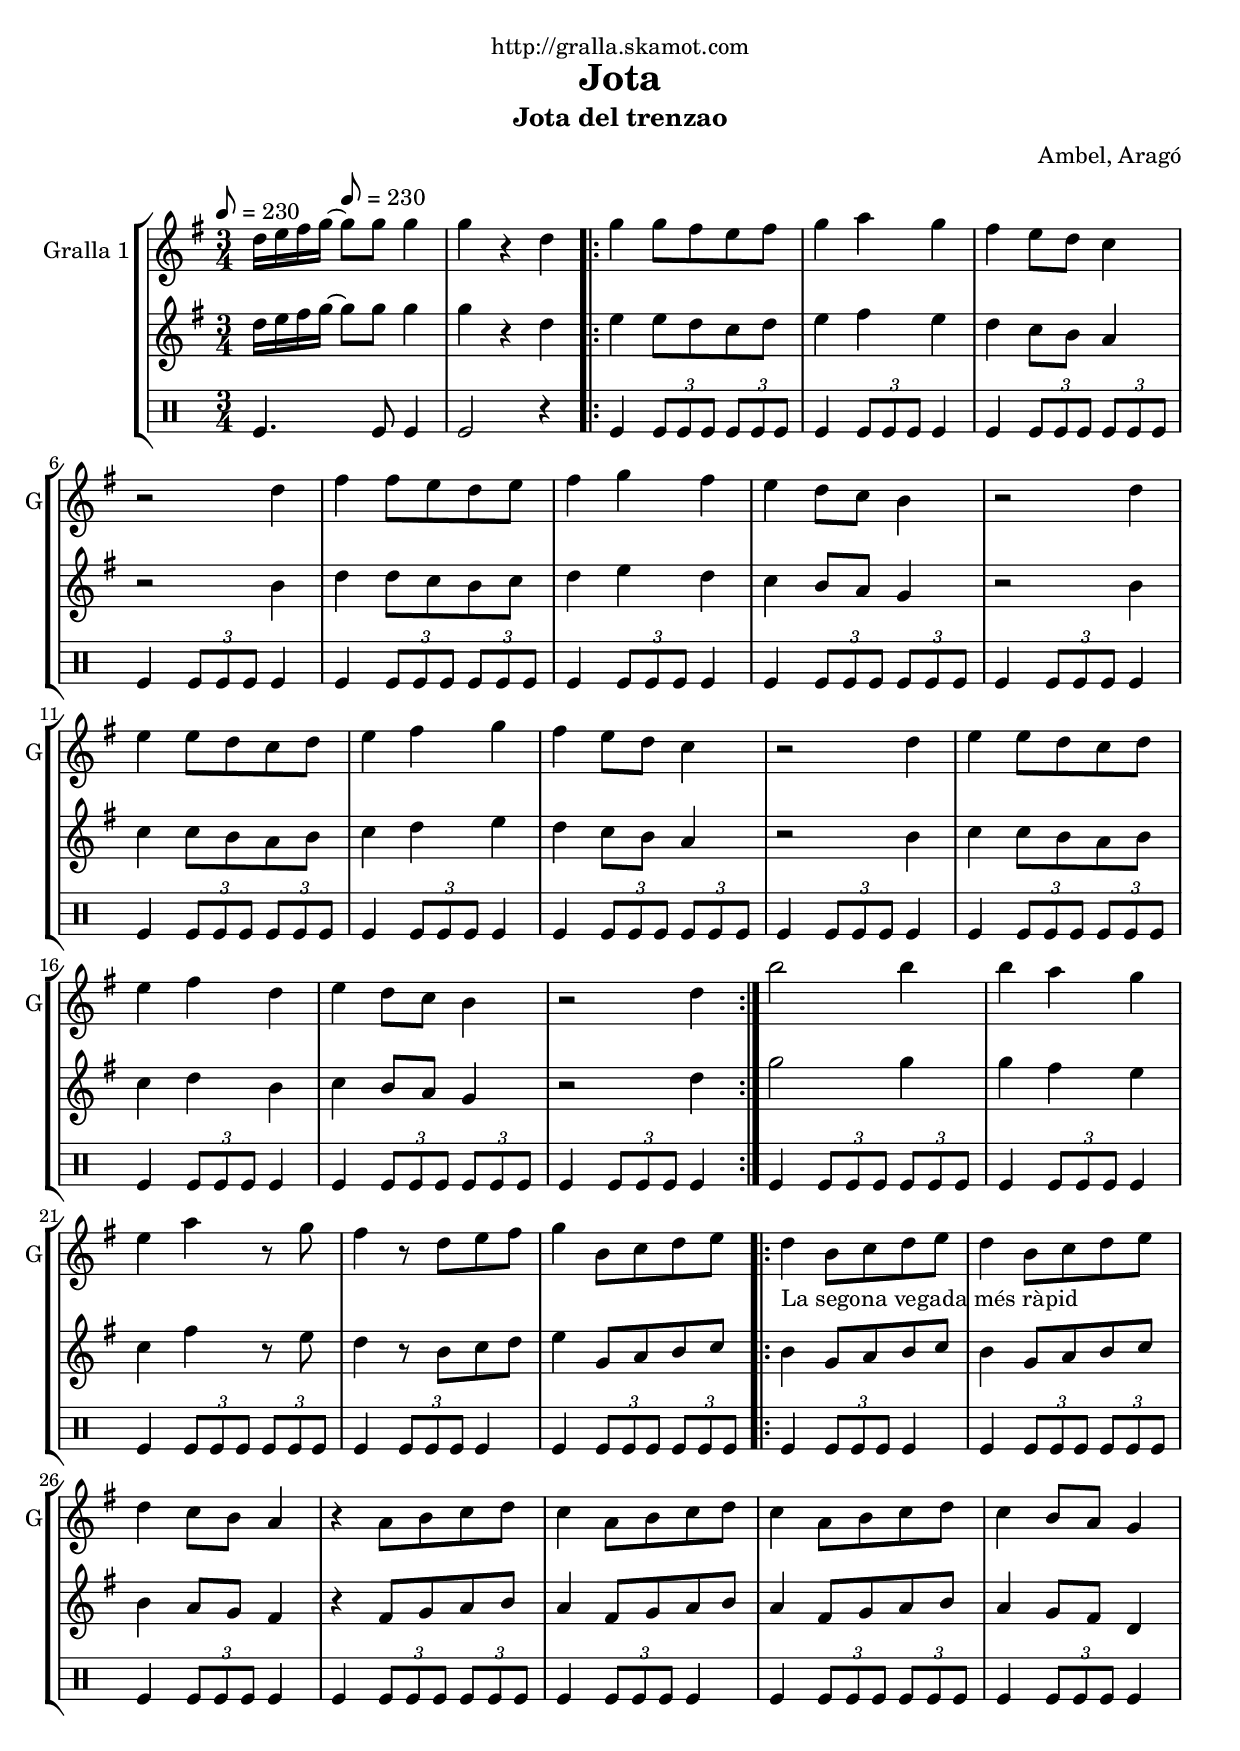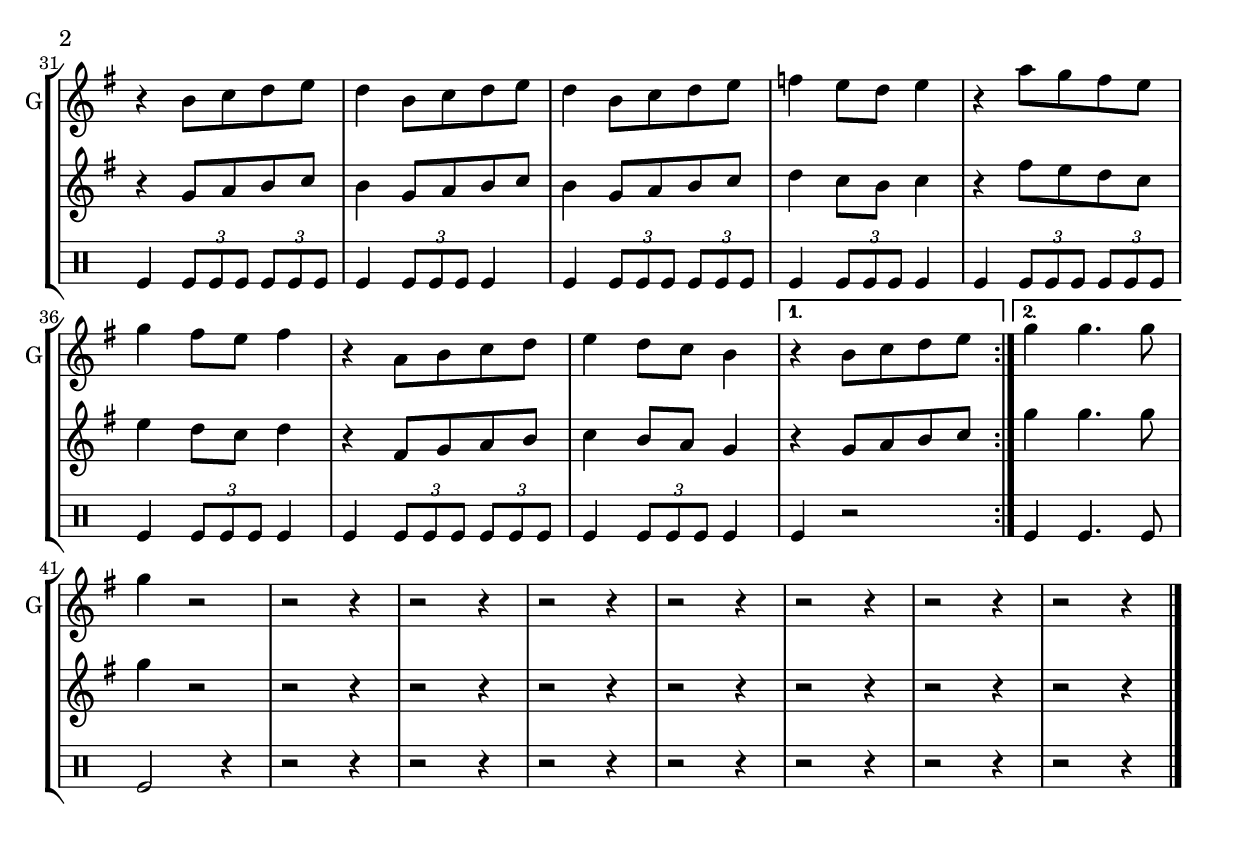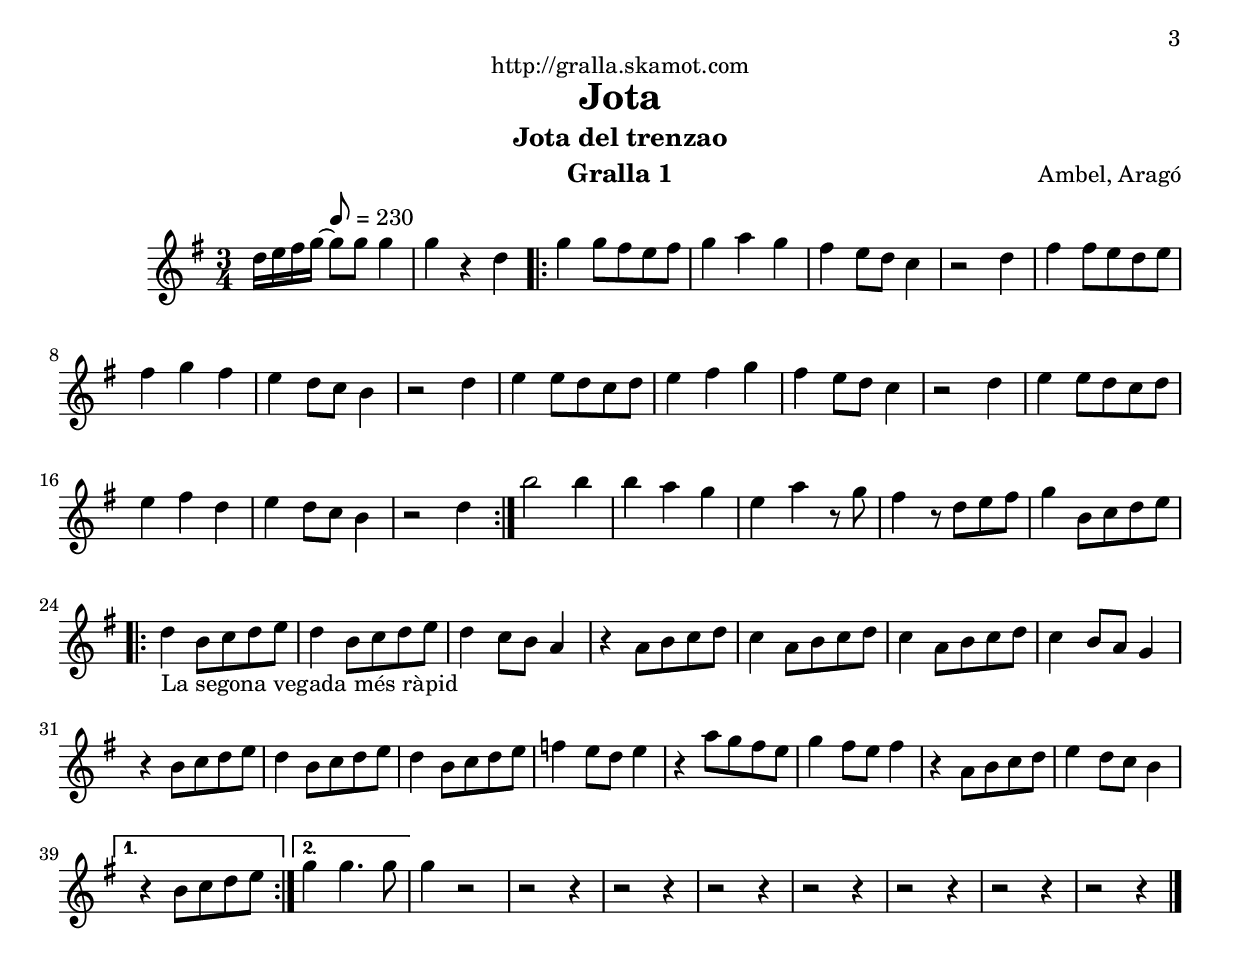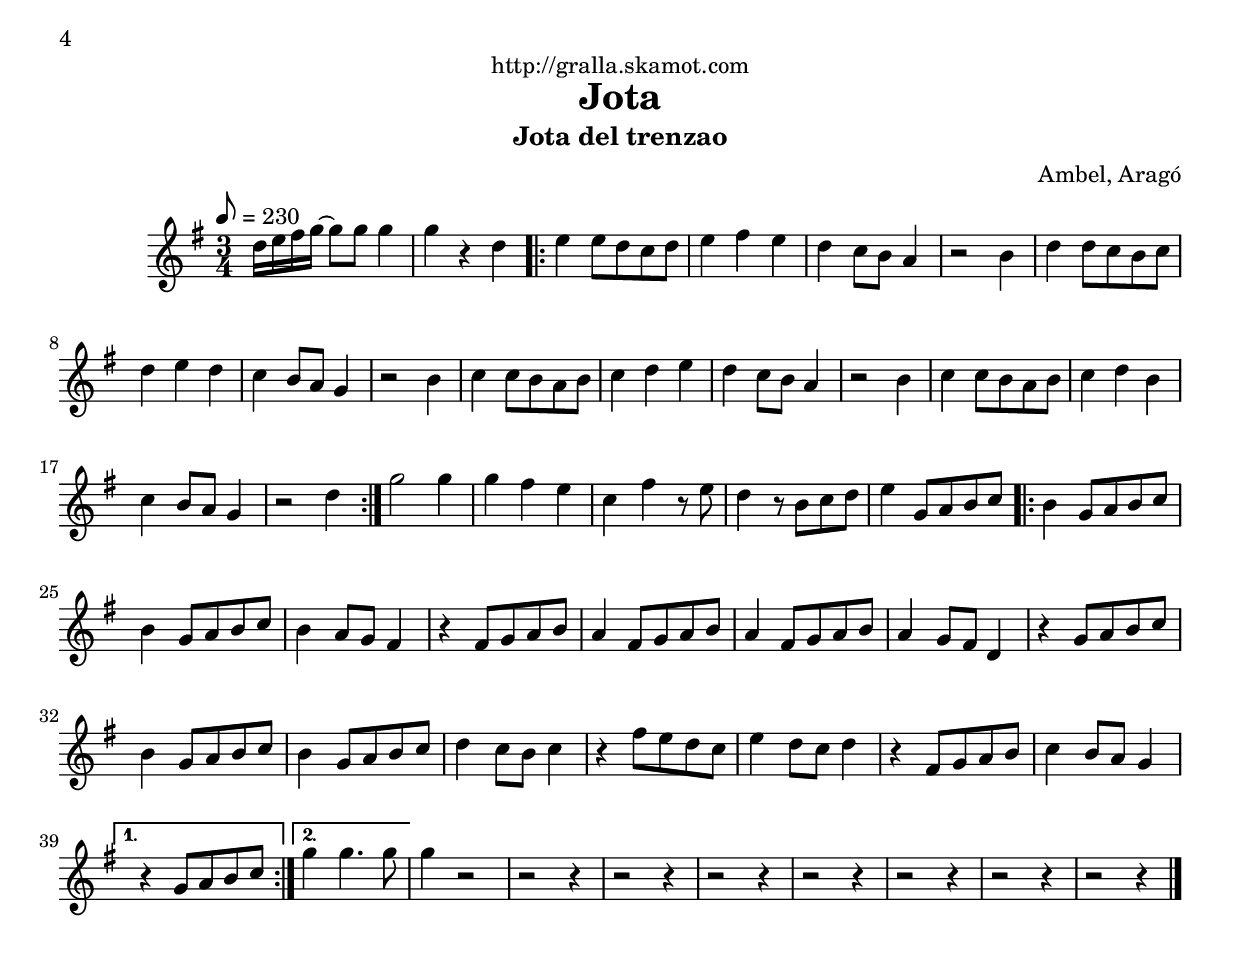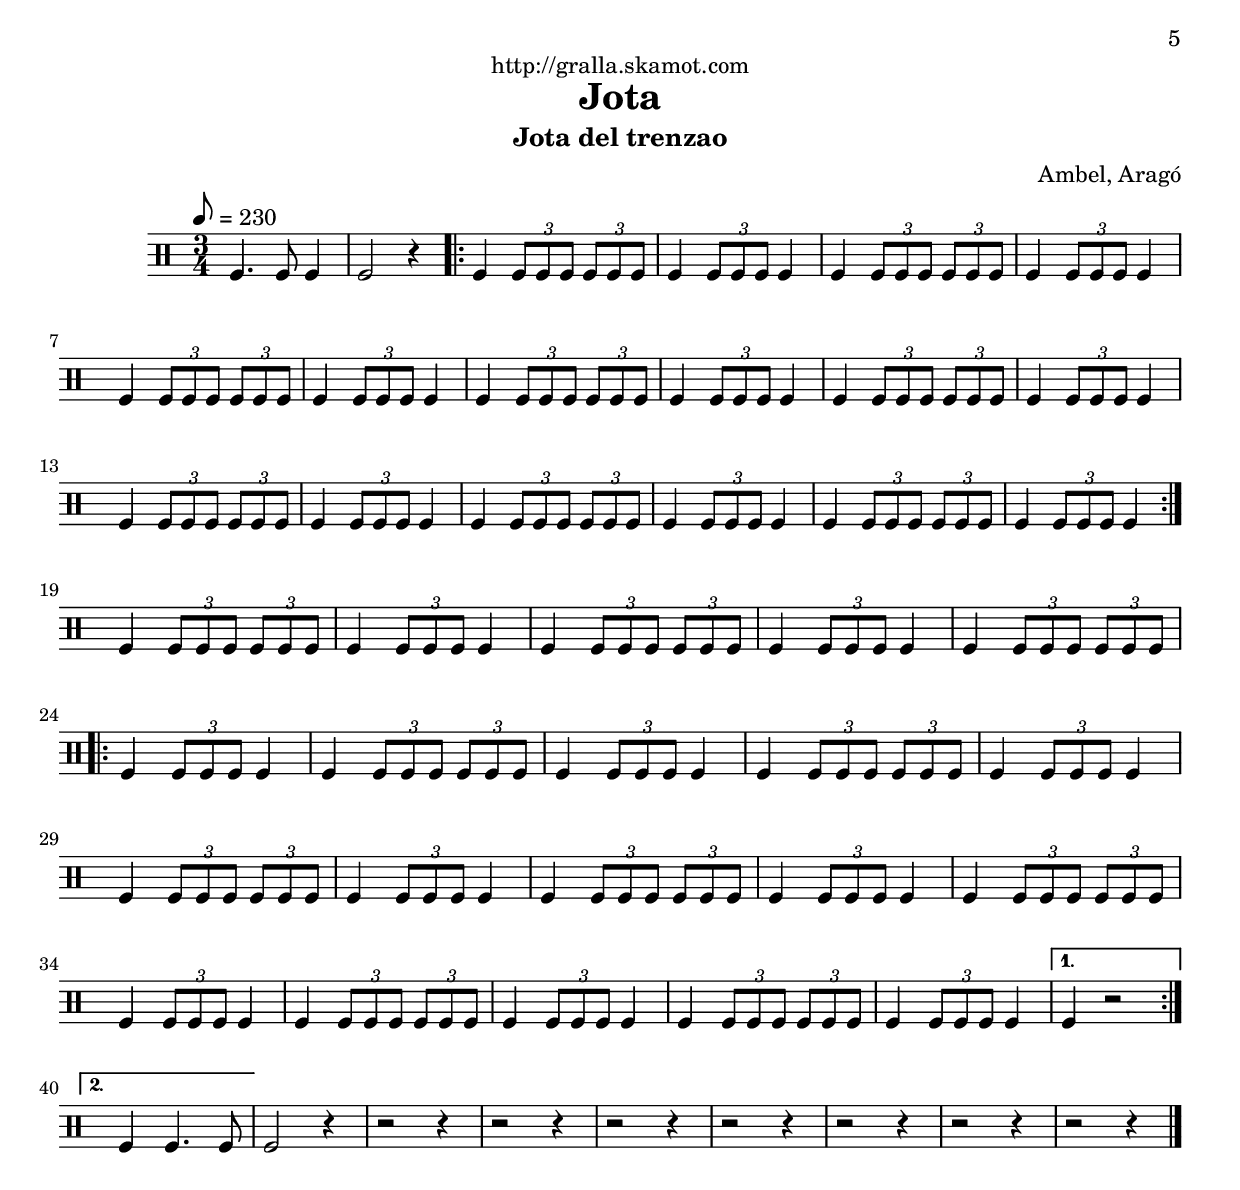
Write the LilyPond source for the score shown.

\version "2.16.2"

\header {
  dedication="http://gralla.skamot.com"
  title="Jota"
  subtitle="Jota del trenzao"
  subsubtitle=""
  poet=""
  meter=""
  piece=""
  composer="Ambel, Aragó"
  arranger=""
  opus=""
  instrument=""
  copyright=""
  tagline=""
}

liniaroAa =
\relative d''
{
  \clef treble
  \key g \major
  \time 3/4
  d16 e fis g ~ \tempo 8 = 230 g8 g g4  |
  g4 r d  |
  \repeat volta 2 { g4 g8 fis e fis  |
  g4 a g  |
  %05
  fis4 e8 d c4  |
  r2 d4  |
  fis4 fis8 e d e  |
  fis4 g fis  |
  e4 d8 c b4  |
  %10
  r2 d4  |
  e4 e8 d c d  |
  e4 fis g  |
  fis4 e8 d c4  |
  r2 d4  |
  %15
  e4 e8 d c d  |
  e4 fis d  |
  e4 d8 c b4  |
  r2 d4  | }
  b'2 b4  |
  %20
  b4 a g  |
  e4 a r8 g  |
  fis4 r8 d e fis  |
  g4 b,8 c d e  |
  \repeat volta 2 { d4 _"La segona vegada més ràpid" b8 c d e  |
  %25
  d4 b8 c d e  |
  d4 c8 b a4  |
  r4 a8 b c d  |
  c4 a8 b c d  |
  c4 a8 b c d  |
  %30
  c4 b8 a g4  |
  r4 b8 c d e  |
  d4 b8 c d e  |
  d4 b8 c d e  |
  f4 e8 d e4  |
  %35
  r4 a8 g fis e  |
  g4 fis8 e fis4  |
  r4 a,8 b c d  |
  e4 d8 c b4 }
  \alternative { { r4 b8 c d e }
  %40
  { g4 g4. g8 } }
  g4 r2  |
  r2 r4  |
  r2 r4  |
  r2 r4  |
  %45
  r2 r4  |
  r2 r4  |
  r2 r4  |
  r2 r4  \bar "|."
}

liniaroAb =
\relative d''
{
  \tempo 8 = 230
  \clef treble
  \key g \major
  \time 3/4
  d16 e fis g ~ g8 g g4  |
  g4 r d  |
  \repeat volta 2 { e4 e8 d c d  |
  e4 fis e  |
  %05
  d4 c8 b a4  |
  r2 b4  |
  d4 d8 c b c  |
  d4 e d  |
  c4 b8 a g4  |
  %10
  r2 b4  |
  c4 c8 b a b  |
  c4 d e  |
  d4 c8 b a4  |
  r2 b4  |
  %15
  c4 c8 b a b  |
  c4 d b  |
  c4 b8 a g4  |
  r2 d'4  | }
  g2 g4  |
  %20
  g4 fis e  |
  c4 fis r8 e  |
  d4 r8 b c d  |
  e4 g,8 a b c  |
  \repeat volta 2 { b4 g8 a b c  |
  %25
  b4 g8 a b c  |
  b4 a8 g fis4  |
  r4 fis8 g a b  |
  a4 fis8 g a b  |
  a4 fis8 g a b  |
  %30
  a4 g8 fis d4  |
  r4 g8 a b c  |
  b4 g8 a b c  |
  b4 g8 a b c  |
  d4 c8 b c4  |
  %35
  r4 fis8 e d c  |
  e4 d8 c d4  |
  r4 fis,8 g a b  |
  c4 b8 a g4 }
  \alternative { { r4 g8 a b c }
  %40
  { g'4 g4. g8 } }
  g4 r2  |
  r2 r4  |
  r2 r4  |
  r2 r4  |
  %45
  r2 r4  |
  r2 r4  |
  r2 r4  |
  r2 r4  \bar "|."
}

liniaroAc =
\drummode
{
  \tempo 8 = 230
  \time 3/4
  tomfl4. tomfl8 tomfl4  |
  tomfl2 r4  |
  \repeat volta 2 { tomfl4 \times 2/3 { tomfl8 tomfl tomfl } \times 2/3 { tomfl tomfl tomfl }  |
  tomfl4 \times 2/3 { tomfl8 tomfl tomfl } tomfl4  |
  %05
  tomfl4 \times 2/3 { tomfl8 tomfl tomfl } \times 2/3 { tomfl tomfl tomfl }  |
  tomfl4 \times 2/3 { tomfl8 tomfl tomfl } tomfl4  |
  tomfl4 \times 2/3 { tomfl8 tomfl tomfl } \times 2/3 { tomfl tomfl tomfl }  |
  tomfl4 \times 2/3 { tomfl8 tomfl tomfl } tomfl4  |
  tomfl4 \times 2/3 { tomfl8 tomfl tomfl } \times 2/3 { tomfl tomfl tomfl }  |
  %10
  tomfl4 \times 2/3 { tomfl8 tomfl tomfl } tomfl4  |
  tomfl4 \times 2/3 { tomfl8 tomfl tomfl } \times 2/3 { tomfl tomfl tomfl }  |
  tomfl4 \times 2/3 { tomfl8 tomfl tomfl } tomfl4  |
  tomfl4 \times 2/3 { tomfl8 tomfl tomfl } \times 2/3 { tomfl tomfl tomfl }  |
  tomfl4 \times 2/3 { tomfl8 tomfl tomfl } tomfl4  |
  %15
  tomfl4 \times 2/3 { tomfl8 tomfl tomfl } \times 2/3 { tomfl tomfl tomfl }  |
  tomfl4 \times 2/3 { tomfl8 tomfl tomfl } tomfl4  |
  tomfl4 \times 2/3 { tomfl8 tomfl tomfl } \times 2/3 { tomfl tomfl tomfl }  |
  tomfl4 \times 2/3 { tomfl8 tomfl tomfl } tomfl4  | }
  tomfl4 \times 2/3 { tomfl8 tomfl tomfl } \times 2/3 { tomfl tomfl tomfl }  |
  %20
  tomfl4 \times 2/3 { tomfl8 tomfl tomfl } tomfl4  |
  tomfl4 \times 2/3 { tomfl8 tomfl tomfl } \times 2/3 { tomfl tomfl tomfl }  |
  tomfl4 \times 2/3 { tomfl8 tomfl tomfl } tomfl4  |
  tomfl4 \times 2/3 { tomfl8 tomfl tomfl } \times 2/3 { tomfl tomfl tomfl }  |
  \repeat volta 2 { tomfl4 \times 2/3 { tomfl8 tomfl tomfl } tomfl4  |
  %25
  tomfl4 \times 2/3 { tomfl8 tomfl tomfl } \times 2/3 { tomfl tomfl tomfl }  |
  tomfl4 \times 2/3 { tomfl8 tomfl tomfl } tomfl4  |
  tomfl4 \times 2/3 { tomfl8 tomfl tomfl } \times 2/3 { tomfl tomfl tomfl }  |
  tomfl4 \times 2/3 { tomfl8 tomfl tomfl } tomfl4  |
  tomfl4 \times 2/3 { tomfl8 tomfl tomfl } \times 2/3 { tomfl tomfl tomfl }  |
  %30
  tomfl4 \times 2/3 { tomfl8 tomfl tomfl } tomfl4  |
  tomfl4 \times 2/3 { tomfl8 tomfl tomfl } \times 2/3 { tomfl tomfl tomfl }  |
  tomfl4 \times 2/3 { tomfl8 tomfl tomfl } tomfl4  |
  tomfl4 \times 2/3 { tomfl8 tomfl tomfl } \times 2/3 { tomfl tomfl tomfl }  |
  tomfl4 \times 2/3 { tomfl8 tomfl tomfl } tomfl4  |
  %35
  tomfl4 \times 2/3 { tomfl8 tomfl tomfl } \times 2/3 { tomfl tomfl tomfl }  |
  tomfl4 \times 2/3 { tomfl8 tomfl tomfl } tomfl4  |
  tomfl4 \times 2/3 { tomfl8 tomfl tomfl } \times 2/3 { tomfl tomfl tomfl }  |
  tomfl4 \times 2/3 { tomfl8 tomfl tomfl } tomfl4 }
  \alternative { { tomfl4 r2 }
  %40
  { tomfl4 tomfl4. tomfl8 } }
  tomfl2 r4  |
  r2 r4  |
  r2 r4  |
  r2 r4  |
  %45
  r2 r4  |
  r2 r4  |
  r2 r4  |
  r2 r4  \bar "|."
}

\bookpart {
  \score {
    \new StaffGroup {
      \override Score.RehearsalMark #'self-alignment-X = #LEFT
      <<
        \new Staff \with {instrumentName = #"Gralla 1" shortInstrumentName = #"G"} \liniaroAa
        \new Staff \with {instrumentName = #"" shortInstrumentName = #" "} \liniaroAb
        \new DrumStaff \with {instrumentName = #"" shortInstrumentName = #" "} \liniaroAc
      >>
    }
    \layout {}
  }
  \score { \unfoldRepeats
    \new StaffGroup {
      \override Score.RehearsalMark #'self-alignment-X = #LEFT
      <<
        \new Staff \with {instrumentName = #"Gralla 1" shortInstrumentName = #"G"} \liniaroAa
        \new Staff \with {instrumentName = #"" shortInstrumentName = #" "} \liniaroAb
        \new DrumStaff \with {instrumentName = #"" shortInstrumentName = #" "} \liniaroAc
      >>
    }
    \midi {
      \set Staff.midiInstrument = "oboe"
      \set DrumStaff.midiInstrument = "drums"
    }
  }
}

\bookpart {
  \header {instrument="Gralla 1"}
  \score {
    \new StaffGroup {
      \override Score.RehearsalMark #'self-alignment-X = #LEFT
      <<
        \new Staff \liniaroAa
      >>
    }
    \layout {}
  }
  \score { \unfoldRepeats
    \new StaffGroup {
      \override Score.RehearsalMark #'self-alignment-X = #LEFT
      <<
        \new Staff \liniaroAa
      >>
    }
    \midi {
      \set Staff.midiInstrument = "oboe"
      \set DrumStaff.midiInstrument = "drums"
    }
  }
}

\bookpart {
  \header {instrument=""}
  \score {
    \new StaffGroup {
      \override Score.RehearsalMark #'self-alignment-X = #LEFT
      <<
        \new Staff \liniaroAb
      >>
    }
    \layout {}
  }
  \score { \unfoldRepeats
    \new StaffGroup {
      \override Score.RehearsalMark #'self-alignment-X = #LEFT
      <<
        \new Staff \liniaroAb
      >>
    }
    \midi {
      \set Staff.midiInstrument = "oboe"
      \set DrumStaff.midiInstrument = "drums"
    }
  }
}

\bookpart {
  \header {instrument=""}
  \score {
    \new StaffGroup {
      \override Score.RehearsalMark #'self-alignment-X = #LEFT
      <<
        \new DrumStaff \liniaroAc
      >>
    }
    \layout {}
  }
  \score { \unfoldRepeats
    \new StaffGroup {
      \override Score.RehearsalMark #'self-alignment-X = #LEFT
      <<
        \new DrumStaff \liniaroAc
      >>
    }
    \midi {
      \set Staff.midiInstrument = "oboe"
      \set DrumStaff.midiInstrument = "drums"
    }
  }
}

